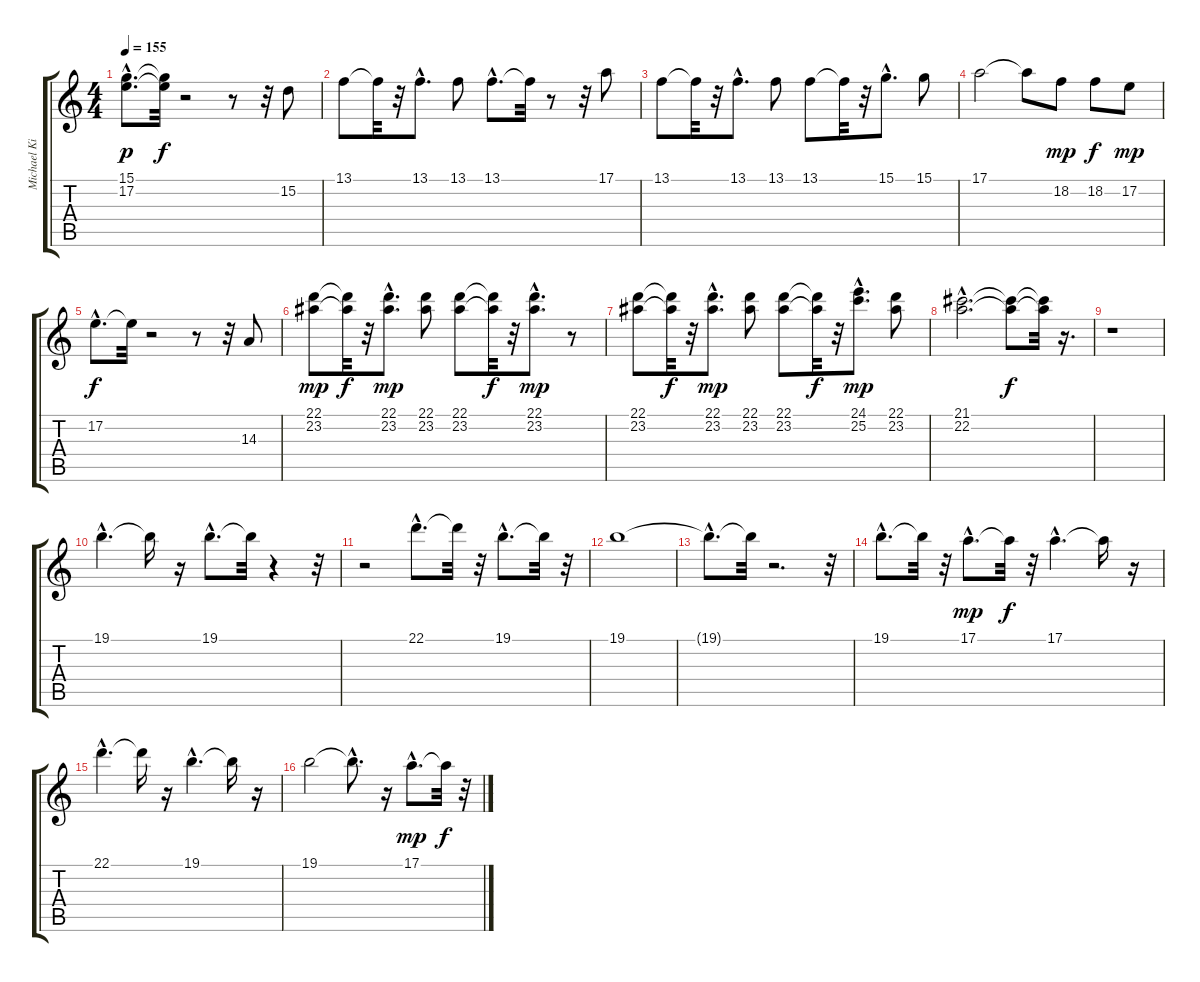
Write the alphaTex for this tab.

\track ("Michael Kiske" "Michael Ki") {instrument fx5brightness}
\staff {score tabs}
\tuning (E4 B3 G3 D3 A2 E2) {hide}
\ts (4 4)
\tempo 155
\clef g2
\ks c
(15.1{hac} 17.2{hac}).8{d dy p} (15.1{t} 17.2{t}).32{dy f} r.2 r.8 r.32 15.2.8 |
13.1.8 13.1{t}.32 r.32 13.1{hac}.8{d} 13.1.8 13.1{hac}.8{d} 13.1{t}.32 r.8 r.32 17.1.8 |
13.1.8 13.1{t}.32 r.32 13.1{hac}.8{d} 13.1.8 13.1.8 13.1{t}.32 r.32 15.1{hac}.8{d} 15.1.8 |
17.1.2 17.1{t}.8 18.2.8{dy mp} 18.2.8{dy f} 17.2.8{dy mp} |
17.2{hac}.8{d dy f} 17.2{t}.32 r.2 r.8 r.32 14.3.8 |
(22.1 23.2).8{dy mp} (22.1{t} 23.2{t}).32{dy f} r.32 (22.1{hac} 23.2{hac}).8{d dy mp} (22.1 23.2).8 (22.1 23.2).8 (22.1{t} 23.2{t}).32{dy f} r.32 (22.1{hac} 23.2{hac}).8{d dy mp} r.8 |
(22.1 23.2).8 (22.1{t} 23.2{t}).32{dy f} r.32 (22.1{hac} 23.2{hac}).8{d dy mp} (22.1 23.2).8 (22.1 23.2).8 (22.1{t} 23.2{t}).32{dy f} r.32 (24.1{hac} 25.2{hac}).8{d dy mp} (22.1 23.2).8 |
(21.1{hac} 22.2{hac}).2{d} (21.1{t} 22.2{t}).8{dy f} (21.1{t} 22.2{t}).32 r.16{d} |
r.1 |
19.1{hac}.4{d} 19.1{t}.16 r.16 19.1{hac}.8{d} 19.1{t}.32 r.4 r.32 |
r.2 22.1{hac}.8{d} 22.1{t}.32 r.32 19.1{hac}.8{d} 19.1{t}.32 r.32 |
19.1.1 |
19.1{hac t}.8{d} 19.1{t}.32 r.2{d} r.32 |
19.1{hac}.8{d} 19.1{t}.32 r.32 17.1{hac}.8{d dy mp} 17.1{t}.32{dy f} r.32 17.1{hac}.4{d} 17.1{t}.16 r.16 |
22.1{hac}.4{d} 22.1{t}.16 r.16 19.1{hac}.4{d} 19.1{t}.16 r.16 |
19.1.2 19.1{hac t}.8{d} r.16 17.1{hac}.8{d dy mp} 17.1{t}.32{dy f} r.32
